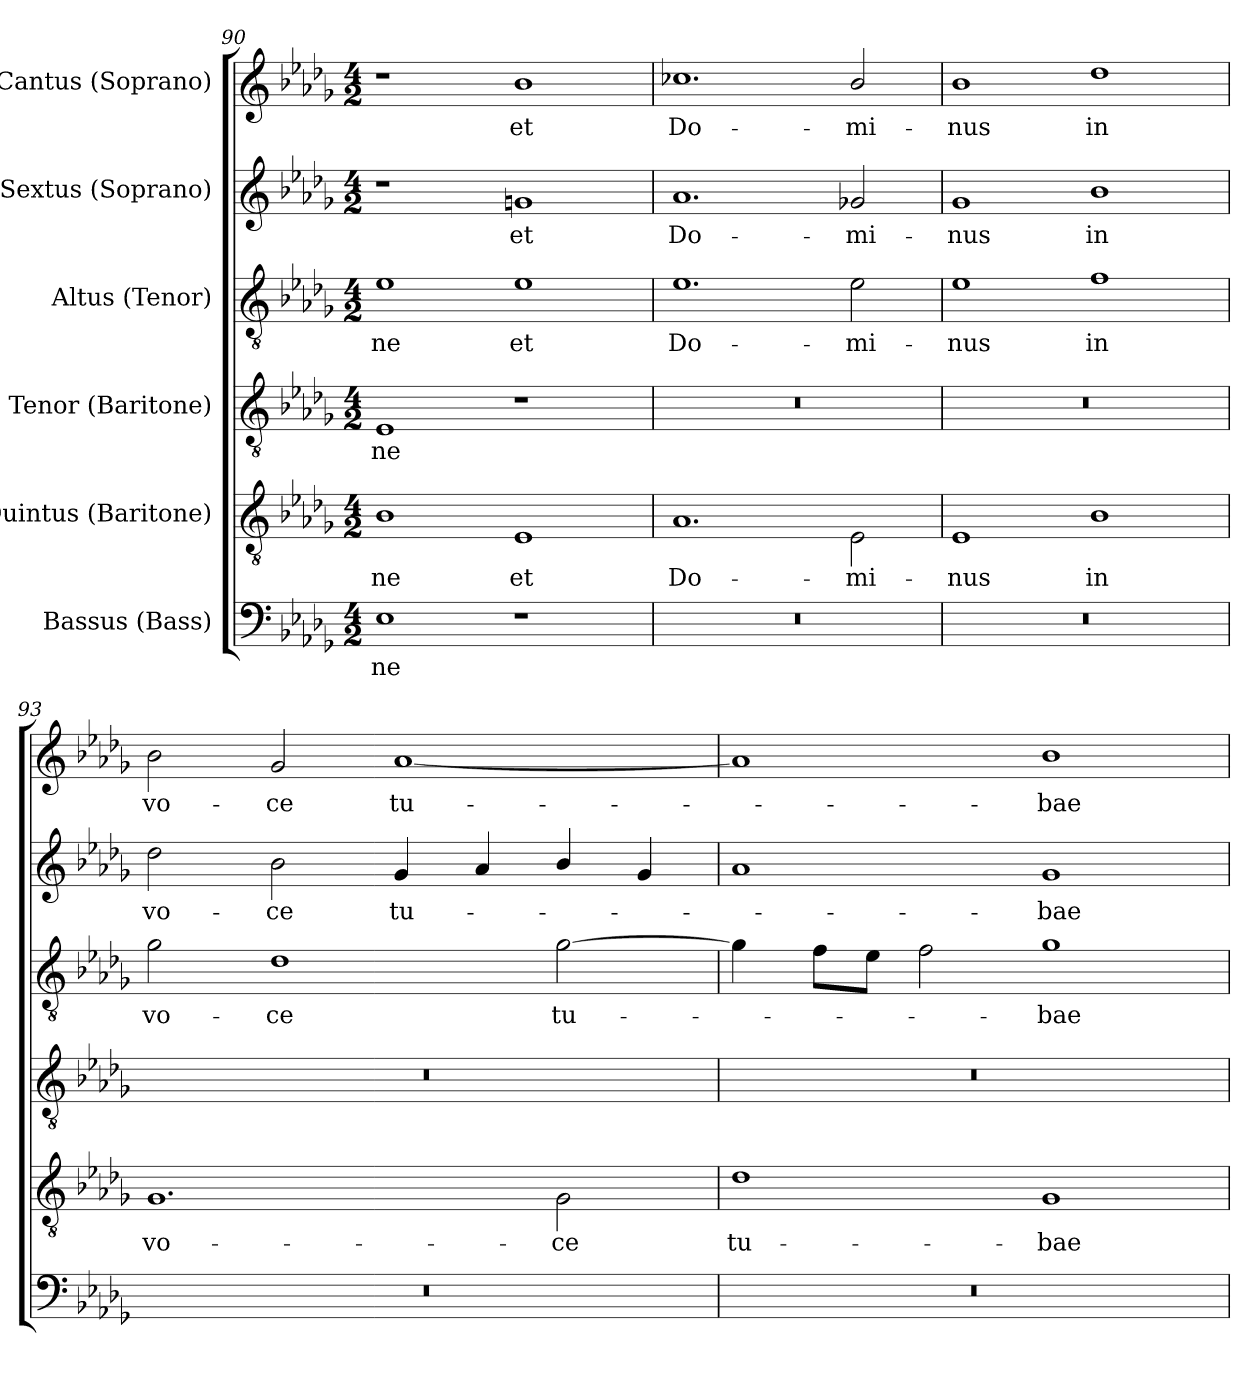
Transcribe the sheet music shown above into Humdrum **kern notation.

**kern	**text	**kern	**text	**kern	**text	**kern	**text	**kern	**text	**kern	**text
*part6	*part6	*part5	*part5	*part4	*part4	*part3	*part3	*part2	*part2	*part1	*part1
*staff6	*staff6	*staff5	*staff5	*staff4	*staff4	*staff3	*staff3	*staff2	*staff2	*staff1	*staff1
*I"Bassus (Bass)	*	*I"Quintus (Baritone)	*	*I"Tenor (Baritone)	*	*I"Altus (Tenor)	*	*I"Sextus (Soprano)	*	*I"Cantus (Soprano)	*
!!LO:PB:g=z
*clefF4	*	*clefGv2	*	*clefGv2	*	*clefGv2	*	*clefG2	*	*clefG2	*
*	*	*ITrd7c12	*	*ITrd7c12	*	*ITrd7c12	*	*	*	*	*
*k[b-e-a-d-g-]	*	*k[b-e-a-d-g-]	*	*k[b-e-a-d-g-]	*	*k[b-e-a-d-g-]	*	*k[b-e-a-d-g-]	*	*k[b-e-a-d-g-]	*
*D-:	*	*D-:	*	*D-:	*	*D-:	*	*D-:	*	*D-:	*
*M4/2	*	*M4/2	*	*M4/2	*	*M4/2	*	*M4/2	*	*M4/2	*
=90	=90	=90	=90	=90	=90	=90	=90	=90	=90	=90	=90
!	!LO:LY:b:color=#000000	!	!	!	!	!	!	!	!	!	!
!	!	!	!LO:LY:b:color=#000000	!	!	!	!	!	!	!	!
!	!	!	!	!	!LO:LY:b:color=#000000	!	!	!	!	!	!
!	!	!	!	!	!	!	!LO:LY:b:color=#000000	!	!	!	!
1E-i	-ne	1BB-i	-ne	1EE-i	-ne	1E-i	-ne	1r	.	1r	.
!	!	!	!LO:LY:b:color=#000000	!	!	!	!	!	!	!	!
!	!	!	!	!	!	!	!LO:LY:b:color=#000000	!	!	!	!
!	!	!	!	!	!	!	!	!	!LO:LY:b:color=#000000	!	!
!	!	!	!	!	!	!	!	!	!	!	!LO:LY:b:color=#000000
1r	.	1EE-i	et	1r	.	1E-i	et	1gni	et	1b-i	et
=91	=91	=91	=91	=91	=91	=91	=91	=91	=91	=91	=91
!LO:N:vis=1	!	!	!	!	!	!	!	!	!	!	!
!	!	!	!LO:LY:b:color=#000000	!LO:N:vis=1	!	!	!	!	!	!	!
!	!	!	!	!	!	!	!LO:LY:b:color=#000000	!	!	!	!
!	!	!	!	!	!	!	!	!	!LO:LY:b:color=#000000	!	!
!	!	!	!	!	!	!	!	!	!	!	!LO:LY:b:color=#000000
0r	.	1.AA-i	Do-	0r	.	1.E-i	Do-	1.a-i	Do-	1.cc-Xi	Do-
!	!	!	!LO:LY:b:color=#000000	!	!	!	!	!	!	!	!
!	!	!	!	!	!	!	!LO:LY:b:color=#000000	!	!	!	!
!	!	!	!	!	!	!	!	!	!LO:LY:b:color=#000000	!	!
!	!	!	!	!	!	!	!	!	!	!	!LO:LY:b:color=#000000
.	.	2EE-i\	-mi-	.	.	2E-i\	-mi-	2g-Xi/	-mi-	2b-i/	-mi-
=92	=92	=92	=92	=92	=92	=92	=92	=92	=92	=92	=92
!LO:N:vis=1	!	!	!	!	!	!	!	!	!	!	!
!	!	!	!LO:LY:b:color=#000000	!LO:N:vis=1	!	!	!	!	!	!	!
!	!	!	!	!	!	!	!LO:LY:b:color=#000000	!	!	!	!
!	!	!	!	!	!	!	!	!	!LO:LY:b:color=#000000	!	!
!	!	!	!	!	!	!	!	!	!	!	!LO:LY:b:color=#000000
0r	.	1EE-i	-nus	0r	.	1E-i	-nus	1g-i	-nus	1b-i	-nus
!	!	!	!LO:LY:b:color=#000000	!	!	!	!	!	!	!	!
!	!	!	!	!	!	!	!LO:LY:b:color=#000000	!	!	!	!
!	!	!	!	!	!	!	!	!	!LO:LY:b:color=#000000	!	!
!	!	!	!	!	!	!	!	!	!	!	!LO:LY:b:color=#000000
.	.	1BB-i	in	.	.	1Fi	in	1b-i	in	1dd-i	in
=93	=93	=93	=93	=93	=93	=93	=93	=93	=93	=93	=93
!LO:N:vis=1	!	!	!	!	!	!	!	!	!	!	!
!	!	!	!LO:LY:b:color=#000000	!LO:N:vis=1	!	!	!	!	!	!	!
!	!	!	!	!	!	!	!LO:LY:b:color=#000000	!	!	!	!
!	!	!	!	!	!	!	!	!	!LO:LY:b:color=#000000	!	!
!	!	!	!	!	!	!	!	!	!	!	!LO:LY:b:color=#000000
0r	.	1.GG-i	vo-	0r	.	2G-i\	vo-	2dd-i\	vo-	2b-i\	vo-
!	!	!	!	!	!	!	!LO:LY:b:color=#000000	!	!	!	!
!	!	!	!	!	!	!	!	!	!LO:LY:b:color=#000000	!	!
!	!	!	!	!	!	!	!	!	!	!	!LO:LY:b:color=#000000
.	.	.	.	.	.	1D-i	-ce	2b-i\	-ce	2g-i/	-ce
!	!	!	!	!	!	!	!	!	!LO:LY:b:color=#000000	!	!
!	!	!	!	!	!	!	!	!	!	!	!LO:LY:b:color=#000000
.	.	.	.	.	.	.	.	4g-i/	tu-	[1a-i	tu-
.	.	.	.	.	.	.	.	4a-i/	.	.	.
!	!	!	!LO:LY:b:color=#000000	!	!	!	!	!	!	!	!
!	!	!	!	!	!	!	!LO:LY:b:color=#000000	!	!	!	!
.	.	2GG-i\	-ce	.	.	[2G-i\	tu-	4b-i/	.	.	.
.	.	.	.	.	.	.	.	4g-i/	.	.	.
=94	=94	=94	=94	=94	=94	=94	=94	=94	=94	=94	=94
!LO:N:vis=1	!	!	!	!	!	!	!	!	!	!	!
!	!	!	!LO:LY:b:color=#000000	!LO:N:vis=1	!	!	!	!	!	!	!
0r	.	1D-i	tu-	0r	.	4G-i\]	.	1a-i	.	1a-i]	.
.	.	.	.	.	.	8Fi\L	.	.	.	.	.
.	.	.	.	.	.	8E-i\J	.	.	.	.	.
.	.	.	.	.	.	2Fi\	.	.	.	.	.
!	!	!	!LO:LY:b:color=#000000	!	!	!	!	!	!	!	!
!	!	!	!	!	!	!	!LO:LY:b:color=#000000	!	!	!	!
!	!	!	!	!	!	!	!	!	!LO:LY:b:color=#000000	!	!
!	!	!	!	!	!	!	!	!	!	!	!LO:LY:b:color=#000000
.	.	1GG-i	-bae	.	.	1G-i	-bae	1g-i	-bae	1b-i	-bae
=	=	=	=	=	=	=	=	=	=	=	=
*-	*-	*-	*-	*-	*-	*-	*-	*-	*-	*-	*-
